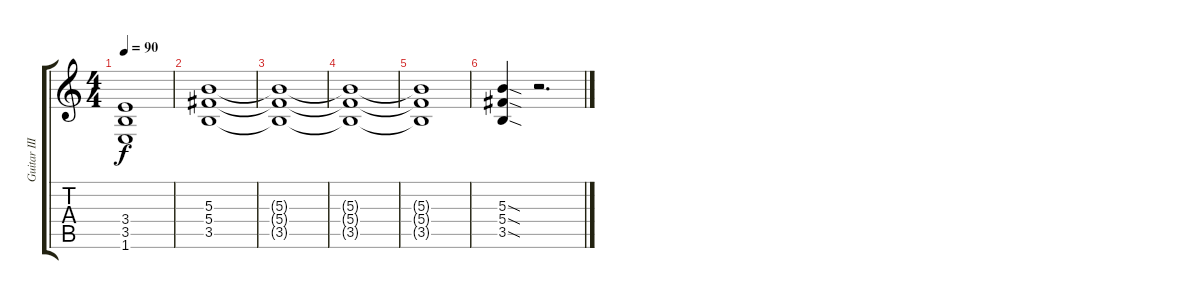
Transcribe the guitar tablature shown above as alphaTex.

\track ("Guitar III (Richard Fortus)" "Guitar III") {instrument distortionguitar}
\staff {score tabs}
\tuning (Eb4 Bb3 Gb3 Db3 Ab2 Eb2) {hide}
\ts (4 4)
\tempo 90
\clef g2
\ks c
(3.4{t} 3.5{t} 1.6{t}).1{dy f} |
(5.3 5.4 3.5).1 |
(5.3{t} 5.4{t} 3.5{t}).1 |
(5.3{t} 5.4{t} 3.5{t}).1 |
(5.3{t} 5.4{t} 3.5{t}).1 |
(5.3{sod} 5.4{sod} 3.5{sod}).4 r.2{d}
